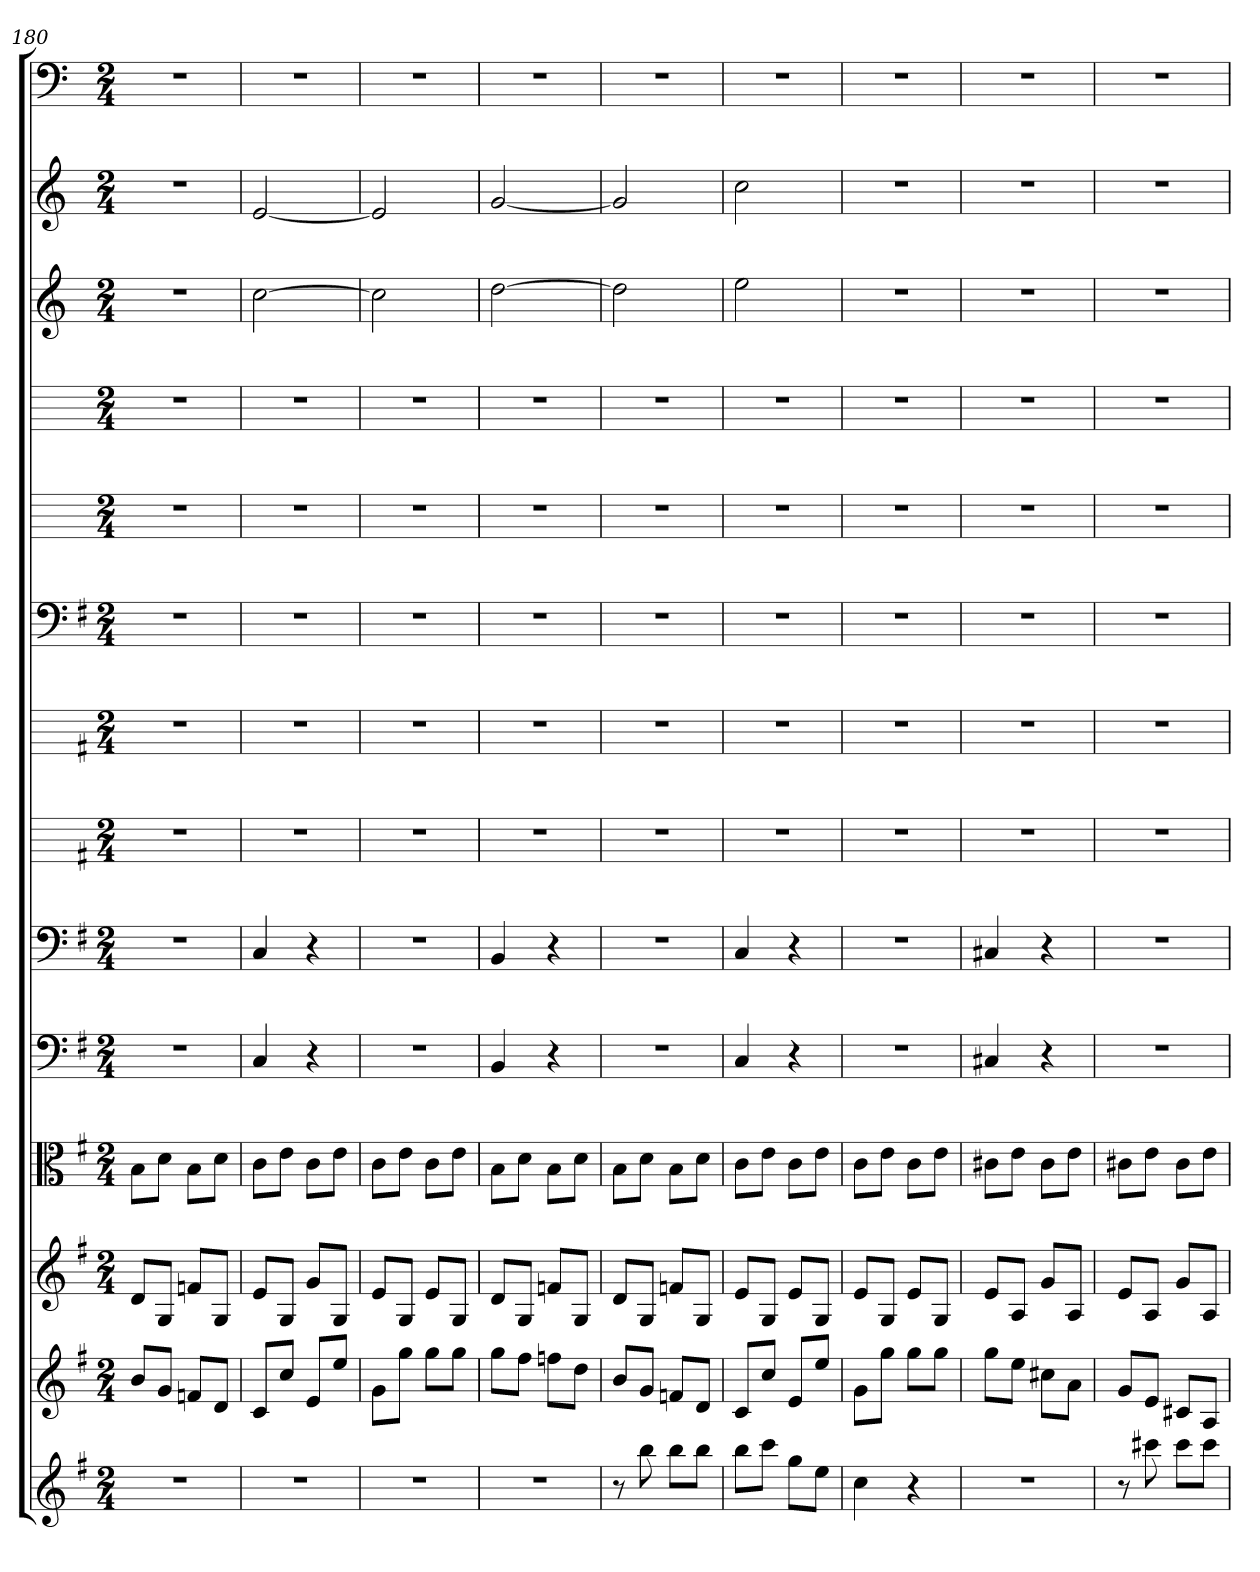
**kern	**kern	**kern	**kern	**kern	**kern	**kern	**kern	**kern	**kern	**kern	**kern	**kern	**kern
*part14	*part13	*part12	*part11	*part10	*part9	*part8	*part7	*part6	*part5	*part4	*part3	*part2	*part1
*staff14	*staff13	*staff12	*staff11	*staff10	*staff9	*staff8	*staff7	*staff6	*staff5	*staff4	*staff3	*staff2	*staff1
*	*	*	*clefC3	*clefF4	*clefF4	*	*	*clefF4	*	*	*	*	*clefF4
*k[f#]	*k[f#]	*k[f#]	*k[f#]	*k[f#]	*k[f#]	*k[f#]	*k[f#]	*k[f#]	*k[]	*k[]	*k[]	*k[]	*k[]
*M2/4	*M2/4	*M2/4	*M2/4	*M2/4	*M2/4	*M2/4	*M2/4	*M2/4	*M2/4	*M2/4	*M2/4	*M2/4	*M2/4
=180	=180	=180	=180	=180	=180	=180	=180	=180	=180	=180	=180	=180	=180
2r	8bL	8dL	8B\L	2r	2r	2r	2r	2r	2r	2r	2r	2r	2r
.	8gJ	8GJ	8d\J	.	.	.	.	.	.	.	.	.	.
.	8fnL	8fnL	8B\L	.	.	.	.	.	.	.	.	.	.
.	8dJ	8GJ	8d\J	.	.	.	.	.	.	.	.	.	.
=181	=181	=181	=181	=181	=181	=181	=181	=181	=181	=181	=181	=181	=181
2r	8cL	8eL	8c\L	4C	4C	2r	2r	2r	2r	2r	[2cc	[2e	2r
.	8ccJ	8GJ	8e\J	.	.	.	.	.	.	.	.	.	.
.	8eL	8gL	8c\L	4r	4r	.	.	.	.	.	.	.	.
.	8eeJ	8GJ	8e\J	.	.	.	.	.	.	.	.	.	.
=182	=182	=182	=182	=182	=182	=182	=182	=182	=182	=182	=182	=182	=182
2r	8gL	8eL	8c\L	2r	2r	2r	2r	2r	2r	2r	2cc]	2e]	2r
.	8ggJ	8GJ	8e\J	.	.	.	.	.	.	.	.	.	.
.	8ggL	8eL	8c\L	.	.	.	.	.	.	.	.	.	.
.	8ggJ	8GJ	8e\J	.	.	.	.	.	.	.	.	.	.
=183	=183	=183	=183	=183	=183	=183	=183	=183	=183	=183	=183	=183	=183
2r	8ggL	8dL	8B\L	4BB	4BB	2r	2r	2r	2r	2r	[2dd	[2g	2r
.	8ff#J	8GJ	8d\J	.	.	.	.	.	.	.	.	.	.
.	8ffnL	8fnL	8B\L	4r	4r	.	.	.	.	.	.	.	.
.	8ddJ	8GJ	8d\J	.	.	.	.	.	.	.	.	.	.
=184	=184	=184	=184	=184	=184	=184	=184	=184	=184	=184	=184	=184	=184
8r	8bL	8dL	8B\L	2r	2r	2r	2r	2r	2r	2r	2dd]	2g]	2r
8bb	8gJ	8GJ	8d\J	.	.	.	.	.	.	.	.	.	.
8bbL	8fnL	8fnL	8B\L	.	.	.	.	.	.	.	.	.	.
8bbJ	8dJ	8GJ	8d\J	.	.	.	.	.	.	.	.	.	.
=185	=185	=185	=185	=185	=185	=185	=185	=185	=185	=185	=185	=185	=185
8bbL	8cL	8eL	8c\L	4C	4C	2r	2r	2r	2r	2r	2ee	2cc	2r
8cccJ	8ccJ	8GJ	8e\J	.	.	.	.	.	.	.	.	.	.
8ggL	8eL	8eL	8c\L	4r	4r	.	.	.	.	.	.	.	.
8eeJ	8eeJ	8GJ	8e\J	.	.	.	.	.	.	.	.	.	.
=186	=186	=186	=186	=186	=186	=186	=186	=186	=186	=186	=186	=186	=186
4cc	8gL	8eL	8c\L	2r	2r	2r	2r	2r	2r	2r	2r	2r	2r
.	8ggJ	8GJ	8e\J	.	.	.	.	.	.	.	.	.	.
4r	8ggL	8eL	8c\L	.	.	.	.	.	.	.	.	.	.
.	8ggJ	8GJ	8e\J	.	.	.	.	.	.	.	.	.	.
=187	=187	=187	=187	=187	=187	=187	=187	=187	=187	=187	=187	=187	=187
2r	8ggL	8eL	8c#X\L	4C#X	4C#X	2r	2r	2r	2r	2r	2r	2r	2r
.	8eeJ	8AJ	8e\J	.	.	.	.	.	.	.	.	.	.
.	8cc#XL	8gL	8c#\L	4r	4r	.	.	.	.	.	.	.	.
.	8aJ	8AJ	8e\J	.	.	.	.	.	.	.	.	.	.
=188	=188	=188	=188	=188	=188	=188	=188	=188	=188	=188	=188	=188	=188
8r	8gL	8eL	8c#X\L	2r	2r	2r	2r	2r	2r	2r	2r	2r	2r
8ccc#X	8eJ	8AJ	8e\J	.	.	.	.	.	.	.	.	.	.
8ccc#L	8c#XL	8gL	8c#\L	.	.	.	.	.	.	.	.	.	.
8ccc#J	8AJ	8AJ	8e\J	.	.	.	.	.	.	.	.	.	.
=	=	=	=	=	=	=	=	=	=	=	=	=	=
*-	*-	*-	*-	*-	*-	*-	*-	*-	*-	*-	*-	*-	*-
